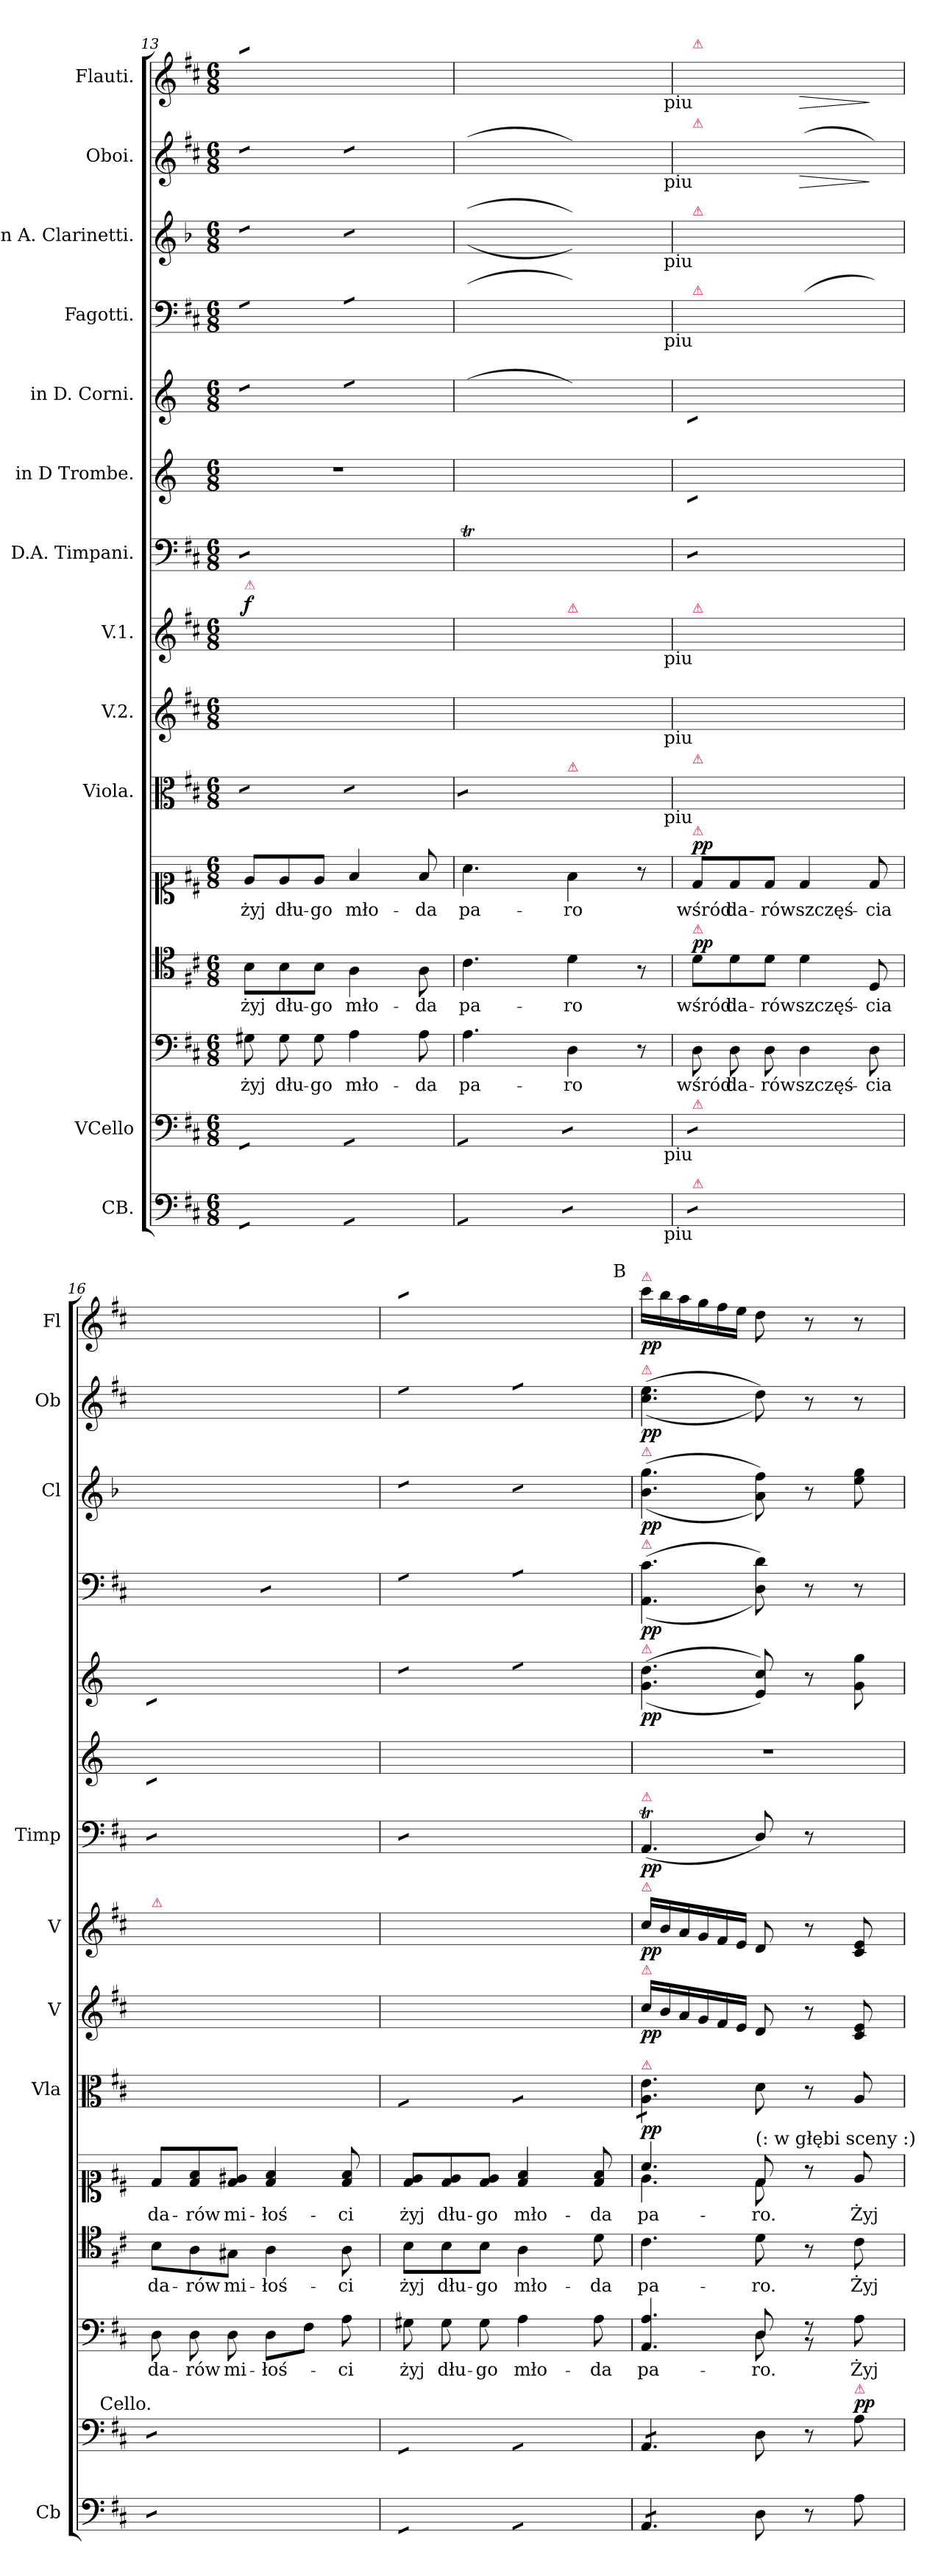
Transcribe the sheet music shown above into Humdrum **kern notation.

**kern	**kern	**dynam	**kern	**text	**kern	**text	**dynam	**kern	**text	**dynam	**kern	**dynam	**kern	**dynam	**kern	**dynam	**kern	**dynam	**kern	**kern	**dynam	**kern	**dynam	**kern	**dynam	**kern	**dynam	**kern	**dynam
*part15	*part14	*part14	*part13	*part13	*part12	*part12	*part12	*part11	*part11	*part11	*part10	*part10	*part9	*part9	*part8	*part8	*part7	*part7	*part6	*part5	*part5	*part4	*part4	*part3	*part3	*part2	*part2	*part1	*part1
*staff15	*staff14	*staff14	*staff13	*staff13	*staff12	*staff12	*staff12	*staff11	*staff11	*staff11	*staff10	*staff10	*staff9	*staff9	*staff8	*staff8	*staff7	*staff7	*staff6	*staff5	*staff5	*staff4	*staff4	*staff3	*staff3	*staff2	*staff2	*staff1	*staff1
*I"CB.	*I"VCello	*	*	*	*	*	*	*	*	*	*I"Viola.	*	*I"V.2.	*	*I"V.1.	*	*I"D.A. Timpani.	*	*I"in D Trombe.	*I"in D. Corni.	*	*I"Fagotti.	*	*I"in A. Clarinetti.	*	*I"Oboi.	*	*I"Flauti.	*
*I'Cb	*	*	*	*	*	*	*	*	*	*	*I'Vla	*	*I'V	*	*I'V	*	*I'Timp	*	*	*	*	*	*	*I'Cl	*	*I'Ob	*	*I'Fl	*
*clefF4	*clefF4	*	*clefF4	*	*clefC4	*	*	*clefC1	*	*	*clefC3	*	*clefG2	*	*clefG2	*	*clefF4	*	*clefG2	*clefG2	*	*clefF4	*	*clefG2	*	*clefG2	*	*clefG2	*
*	*	*	*	*	*	*	*	*	*	*	*	*	*	*	*	*	*	*	*ITrd-1c-2	*ITrd6c10	*	*	*	*ITrd2c3	*	*	*	*	*
*k[f#c#]	*k[f#c#]	*	*k[f#c#]	*	*k[f#c#]	*	*	*k[f#c#]	*	*	*k[f#c#]	*	*k[f#c#]	*	*k[f#c#]	*	*k[f#c#]	*	*k[f#c#]	*k[f#c#]	*	*k[f#c#]	*	*k[f#c#]	*	*k[f#c#]	*	*k[f#c#]	*
*M6/8	*M6/8	*	*M6/8	*	*M6/8	*	*	*M6/8	*	*	*M6/8	*	*M6/8	*	*M6/8	*	*M6/8	*	*M6/8	*M6/8	*	*M6/8	*	*M6/8	*	*M6/8	*	*M6/8	*
=13	=13	=13	=13	=13	=13	=13	=13	=13	=13	=13	=13	=13	=13	=13	=13	=13	=13	=13	=13	=13	=13	=13	=13	=13	=13	=13	=13	=13	=13
*	*	*	*	*	*	*	*	*	*	*	*	*	*	*	*	*	*	*	*	*^	*	*^	*	*	*	*	*	*	*
!	!	!	!	!	!	!	!	!	!	!	!	!	!	!	!LO:TX:a:color=crimson:t=⚠	!	!	!	!	!	!	!	!	!	!	!	!	!	!	!	!
!	!	!	!	!	!	!	!	!	!	!	!	!	!	!	!	!LO:DY:a	!	!	!	!	!	!	!	!	!	!	!	!	!	!	!
*tremolo	*	*	*	*	*	*	*	*	*	*	*	*	*	*	*	*	*	*	*	*	*	*	*	*	*	*	*	*	*	*	*
*	*tremolo	*	*	*	*	*	*	*	*	*	*	*	*	*	*	*	*	*	*	*	*	*	*	*	*	*	*	*	*	*	*
*	*	*	*	*	*	*	*	*	*	*	*tremolo	*	*	*	*	*	*	*	*	*	*	*	*	*	*	*	*	*	*	*	*
*	*	*	*	*	*	*	*	*	*	*	*	*	*	*	*	*	*tremolo	*	*	*	*	*	*	*	*	*	*	*	*	*	*
*	*	*	*	*	*	*	*	*	*	*	*	*	*	*	*	*	*	*	*	*tremolo	*	*	*	*	*	*	*	*	*	*	*
*	*	*	*	*	*	*	*	*	*	*	*	*	*	*	*	*	*	*	*	*	*	*	*tremolo	*	*	*	*	*	*	*	*
*	*	*	*	*	*	*	*	*	*	*	*	*	*	*	*	*	*	*	*	*	*	*	*	*	*	*tremolo	*	*	*	*	*
*	*	*	*	*	*	*	*	*	*	*	*	*	*	*	*	*	*	*	*	*	*	*	*	*	*	*	*	*tremolo	*	*	*
*	*	*	*	*	*	*	*	*	*	*	*	*	*	*	*	*	*	*	*	*	*	*	*	*	*	*	*	*	*	*tremolo	*
8GG#X/yyL	8GG#X/yyL	.	8G#X\	żyj	8B\L	żyj	.	8e/L	żyj	.	8dyy\ 8eyy\L	.	16B/LLyy	.	16b\LLyy	f	8D\yyL	.	2.r	8e/yyL	8d\yyL	.	8G#Xyy\ 8Byy\L	4.ryy	.	8byy\ 8ddyy\L	.	8ddyy\ 8eeyy\L	.	8bb\yyL	.
.	.	.	.	.	.	.	.	.	.	.	.	.	16e/yy	.	16ee\yy	.	.	.	.	.	.	.	.	.	.	.	.	.	.	.	.
8GG#X/yy	8GG#X/yy	.	8G#\	dłu-	8B\	dłu-	.	8e/	dłu-	.	8dyy\ 8eyy\	.	16d/yy	.	16dd\yy	.	8D\yy	.	.	8e/yy	8d\yy	.	8G#Xyy\ 8Byy\	.	.	8byy\ 8ddyy\	.	8ddyy\ 8eeyy\	.	8bb\yy	.
.	.	.	.	.	.	.	.	.	.	.	.	.	16e/yy	.	16ee\yy	.	.	.	.	.	.	.	.	.	.	.	.	.	.	.	.
8GG#X/yyJ	8GG#X/yyJ	.	8G#\	-go	8B\J	-go	.	8e/J	-go	.	8dyy\ 8eyy\J	.	16b/yy	.	16b\yy	.	8D\yy	.	.	8e/yyJ	8d\yyJ	.	8G#Xyy\ 8Byy\J	.	.	8byy\ 8ddyy\J	.	8ddyy\ 8eeyy\J	.	8bb\yyJ	.
*	*	*	*	*	*	*	*	*	*	*	*	*	*	*	*	*	*	*	*	*	*	*	*	*	*	*	*	*	*	*Xtremolo	*
.	.	.	.	.	.	.	.	.	.	.	.	.	16e/JJyy	.	16ee\JJyy	.	.	.	.	.	.	.	.	.	.	.	.	.	.	.	.
8AA/yyL	8AA/yyL	.	4A\	mło-	4A\	mło-	.	4f#/	mło-	.	8dyy\ 8f#yy\L	.	16a\LLyy	.	16a\LLyy	.	8D\yy	.	.	8f#/yyL	8d\yyL	.	8A/yyL	8A\yyL	.	8ayy\ 8ff#yy\L	.	8ddyy\ 8ff#yy\L	.	(>16aa\LLyy	.
.	.	.	.	.	.	.	.	.	.	.	.	.	16aa\yy	.	16aa\yy	.	.	.	.	.	.	.	.	.	.	.	.	.	.	16aaa\yy)	.
8AA/yy	8AA/yy	.	.	.	.	.	.	.	.	.	8dyy\ 8f#yy\	.	16gg\yy	.	16gg\yy	.	8D\yy	.	.	8f#/yy	8d\yy	.	8A/yy	8A\yy	.	8ayy\ 8ff#yy\	.	8ddyy\ 8ff#yy\	.	16ggg'>\yy	.
.	.	.	.	.	.	.	.	.	.	.	.	.	16ff#\yy	.	16ff#\yy	.	.	.	.	.	.	.	.	.	.	.	.	.	.	16fff#'>\yy	.
8AA/yyJ	8AA/yyJ	.	8A\	-da	8A\	-da	.	8f#/	-da	.	8dyy\ 8f#yy\J	.	16ee\yy	.	16ee\yy	.	8D\yyJ	.	.	8f#/yyJ	8d\yyJ	.	8A/yyJ	8A\yyJ	.	8ayy\ 8ff#yy\J	.	8ddyy\ 8ff#yy\J	.	16eee'>\yy	.
*	*	*	*	*	*	*	*	*	*	*	*	*	*	*	*	*	*	*	*	*	*	*	*	*	*	*	*	*Xtremolo	*	*	*
*	*	*	*	*	*	*	*	*	*	*	*	*	*	*	*	*	*	*	*	*	*	*	*	*	*	*Xtremolo	*	*	*	*	*
*	*	*	*	*	*	*	*	*	*	*	*	*	*	*	*	*	*	*	*	*	*	*	*Xtremolo	*	*	*	*	*	*	*	*
*	*	*	*	*	*	*	*	*	*	*	*	*	*	*	*	*	*	*	*	*Xtremolo	*	*	*	*	*	*	*	*	*	*	*
*	*	*	*	*	*	*	*	*	*	*	*	*	*	*	*	*	*Xtremolo	*	*	*	*	*	*	*	*	*	*	*	*	*	*
.	.	.	.	.	.	.	.	.	.	.	.	.	16dd\JJyy	.	16dd\JJyy	.	.	.	.	.	.	.	.	.	.	.	.	.	.	16ddd'>\JJyy	.
*	*	*	*	*	*	*	*	*	*	*	*	*	*	*	*	*	*	*	*	*v	*v	*	*	*	*	*	*	*	*	*	*
*	*	*	*	*	*	*	*	*	*	*	*	*	*	*	*	*	*	*	*	*	*	*v	*v	*	*	*	*	*	*	*
=14	=14	=14	=14	=14	=14	=14	=14	=14	=14	=14	=14	=14	=14	=14	=14	=14	=14	=14	=14	=14	=14	=14	=14	=14	=14	=14	=14	=14	=14
*	*	*	*	*	*	*	*	*	*	*	*	*	*	*	*	*	*	*	*^	*	*	*	*	*	*	*	*	*	*
8AA/yyL	8AA/yyL	.	4.A\	pa-	4.c#\	pa-	.	4.a\	pa-	.	8c#yy\ 8eyy\L	.	16cc#/LLyy	.	16cc#/LLyy	.	4.AAT/yy	.	4ryy	4.ryy	(>4.Ayy\ 4.eyy\	.	(>4.AAyy\ 4.c#yy\	.	(>(<4.gyy\ 4.eeyy\	.	(>4.cc#yy\ 4.eeyy\	.	(>16ccc#\LLyy	.
.	.	.	.	.	.	.	.	.	.	.	.	.	16b/yy	.	16b/yy	.	.	.	.	.	.	.	.	.	.	.	.	.	16bb\yy)	.
8AA/yy	8AA/yy	.	.	.	.	.	.	.	.	.	8c#yy\ 8eyy\	.	16a/yy	.	16a/yy	.	.	.	.	.	.	.	.	.	.	.	.	.	16aa'>\yy	.
.	.	.	.	.	.	.	.	.	.	.	.	.	16g/yy	.	16g/yy	.	.	.	.	.	.	.	.	.	.	.	.	.	16gg'>\yy	.
8AA/yyJ	8AA/yyJ	.	.	.	.	.	.	.	.	.	8c#yy\ 8eyy\J	.	16f#/yy	.	16f#/yy	.	.	.	8ryy	.	.	.	.	.	.	.	.	.	16ff#'>\yy	.
*	*	*	*	*	*	*	*	*	*	*	*Xtremolo	*	*	*	*	*	*	*	*	*	*	*	*	*	*	*	*	*	*	*
.	.	.	.	.	.	.	.	.	.	.	.	.	16e/JJyy	.	16e/JJyy	.	.	.	.	.	.	.	.	.	.	.	.	.	16ee'>\JJyy	.
!	!	!	!	!	!	!	!	!	!	!	!	!	!	!	!LO:TX:a:color=crimson:t=⚠	!	!	!	!	!	!	!	!	!	!	!	!	!	!	!
!	!	!	!	!	!	!	!	!	!	!	!LO:TX:a:color=crimson:t=⚠	!	!	!	!	!	!	!	!	!	!	!	!	!	!	!	!	!	!	!
8D\yyL	8D\yyL	.	4D\	-ro	4d\	-ro	.	4f#\	-ro	.	8d\Lyy	.	8d/yy	.	16d/LLyy	.	8D\Lyy	.	8d/Lyy	8d\Lyy	8F#yy\ 8dyy\)	.	8Dyy\ 8dyy\)	.	8f#yy\ 8ddyy\))	.	8dd\Lyy)	.	8dd'\yy	.
.	.	.	.	.	.	.	.	.	.	.	.	.	.	.	16dd\yy	.	.	.	.	.	.	.	.	.	.	.	.	.	.	.
8D\yy	8D\yy	.	.	.	.	.	.	.	.	.	8D/yy	.	16c#/LLyy	.	16cc#\yy	.	8D\yy	.	8d/yy	8d\yy	8ryy	.	8ryy	.	8ryy	.	16cc#\Lyy	.	8ryy	.
.	.	.	.	.	.	.	.	.	.	.	.	.	16d/yy	.	16dd\yy	.	.	.	.	.	.	.	.	.	.	.	16dd\yy	.	.	.
8D\yyJ	8D\yyJ	.	8r	.	8r	.	.	8r	.	.	8D/Jyy	.	16e/yy	.	16ee\yy	.	8D\Jyy	.	8d/Jyy	8d\Jyy	8ryy	.	8ryy	.	8ryy	.	16ee\yy	.	8ryy	.
.	.	.	.	.	.	.	.	.	.	.	.	.	16d/JJyy	.	16dd\JJyy	.	.	.	.	.	.	.	.	.	.	.	16dd\JJyy	.	.	.
=15	=15	=15	=15	=15	=15	=15	=15	=15	=15	=15	=15	=15	=15	=15	=15	=15	=15	=15	=15	=15	=15	=15	=15	=15	=15	=15	=15	=15	=15	=15
*	*	*	*	*	*	*	*	*	*	*	*	*	*	*	*	*	*	*	*	*	*	*	*	*	*^	*	*	*	*	*
!	!	!	!	!	!	!	!	!	!	!	!	!	!	!	!	!	!	!	!	!	!	!	!	!	!	!	!	!	!	!LO:TX:a:color=crimson:t=⚠	!
!	!	!	!	!	!	!	!	!	!	!	!	!	!	!	!	!	!	!	!	!	!	!	!	!	!	!	!	!	!	!LO:TX:b:rj:t=piu	!
!	!	!	!	!	!	!	!	!	!	!	!	!	!	!	!	!	!	!	!	!	!	!	!	!	!	!	!	!LO:TX:a:color=crimson:t=⚠	!	!	!
!	!	!	!	!	!	!	!	!	!	!	!	!	!	!	!	!	!	!	!	!	!	!	!	!	!	!	!	!LO:TX:b:rj:t=piu	!	!	!
!	!	!	!	!	!	!	!	!	!	!	!	!	!	!	!	!	!	!	!	!	!	!	!	!	!LO:TX:b:rj:t=piu	!	!	!	!	!	!
!	!	!	!	!	!	!	!	!	!	!	!	!	!	!	!	!	!	!	!	!	!	!	!	!	!LO:TX:a:color=crimson:t=⚠	!	!	!	!	!	!
!	!	!	!	!	!	!	!	!	!	!	!	!	!	!	!	!	!	!	!	!	!	!	!LO:TX:a:color=crimson:t=⚠	!	!	!	!	!	!	!	!
!	!	!	!	!	!	!	!	!	!	!	!	!	!	!	!	!	!	!	!	!	!	!	!LO:TX:b:rj:t=piu	!	!	!	!	!	!	!	!
!	!	!	!	!	!	!	!	!	!	!	!	!	!	!	!	!	!	!	!	!	!LO:TX:a:color=crimson:t=⚠	!	!	!	!	!	!	!	!	!	!
!	!	!	!	!	!	!	!	!	!	!	!	!	!	!	!	!	!	!	!	!	!LO:TX:b:rj:t=piu	!	!	!	!	!	!	!	!	!	!
!	!	!	!	!	!	!	!	!	!	!	!	!	!	!	!	!	!	!	!LO:TX:b:rj:t=piu	!	!	!	!	!	!	!	!	!	!	!	!
!	!	!	!	!	!	!	!	!	!	!	!	!	!	!	!	!	!	!	!LO:TX:a:color=crimson:t=⚠	!	!	!	!	!	!	!	!	!	!	!	!
!	!	!	!	!	!	!	!	!	!	!	!	!	!	!	!LO:TX:b:rj:t=piu	!	!	!	!	!	!	!	!	!	!	!	!	!	!	!	!
!	!	!	!	!	!	!	!	!	!	!	!	!	!	!	!LO:TX:a:color=crimson:t=⚠	!	!	!	!	!	!	!	!	!	!	!	!	!	!	!	!
!	!	!	!	!	!	!	!	!	!	!	!	!	!LO:TX:b:rj:t=piu	!	!	!	!	!	!	!	!	!	!	!	!	!	!	!	!	!	!
!	!	!	!	!	!	!	!	!	!	!	!LO:TX:a:color=crimson:t=⚠	!	!	!	!	!	!	!	!	!	!	!	!	!	!	!	!	!	!	!	!
!	!	!	!	!	!	!	!	!	!	!	!LO:TX:b:rj:t=piu	!	!	!	!	!	!	!	!	!	!	!	!	!	!	!	!	!	!	!	!
!	!	!	!	!	!	!	!	!LO:TX:a:color=crimson:t=⚠	!	!	!	!	!	!	!	!	!	!	!	!	!	!	!	!	!	!	!	!	!	!	!
!	!	!	!	!	!LO:TX:a:color=crimson:t=⚠	!	!	!	!	!	!	!	!	!	!	!	!	!	!	!	!	!	!	!	!	!	!	!	!	!	!
!	!LO:TX:a:color=crimson:t=⚠	!	!	!	!	!	!	!	!	!	!	!	!	!	!	!	!	!	!	!	!	!	!	!	!	!	!	!	!	!	!
!	!LO:TX:b:rj:t=piu	!	!	!	!	!	!	!	!	!	!	!	!	!	!	!	!	!	!	!	!	!	!	!	!	!	!	!	!	!	!
!LO:TX:a:color=crimson:t=⚠	!	!	!	!	!	!	!	!	!	!	!	!	!	!	!	!	!	!	!	!	!	!	!	!	!	!	!	!	!	!	!
!LO:TX:b:rj:t=piu	!	!	!	!	!	!	!	!	!	!	!	!	!	!	!	!	!	!	!	!	!	!	!	!	!	!	!	!	!	!	!
!	!	!	!	!	!	!	!LO:DY:b	!	!	!LO:DY:a	!	!	!	!	!	!	!	!	!	!	!	!	!	!	!	!	!	!	!	!	!
*	*	*	*	*	*	*	*	*	*	*	*	*	*	*	*	*	*tremolo	*	*	*	*	*	*	*	*	*	*	*	*	*	*
*	*	*	*	*	*	*	*	*	*	*	*	*	*	*	*	*	*	*	*tremolo	*	*	*	*	*	*	*	*	*	*	*	*
*	*	*	*	*	*	*	*	*	*	*	*	*	*	*	*	*	*	*	*	*	*tremolo	*	*	*	*	*	*	*	*	*	*
8D\yyL	8D\yyL	.	8D\	wśród	8d\L	wśród	pp	8d/L	wśród	pp	8B/Lyy	.	8g'</Lyy	.	16d/LLyy	.	8D\yyL	.	8d/yyL	8d\yyL	8Dyy/ 8dyy/L	.	8Dyy'>\ 8Gyy'>\L	.	8gyy'>\ 8byy'>\L	4.ryy	.	8byy'>\ 8ggyy'>\L	.	8gg'>\Lyy	.
.	.	.	.	.	.	.	.	.	.	.	.	.	.	.	16dd\yy	.	.	.	.	.	.	.	.	.	.	.	.	.	.	.	.
8D\yy	8D\yy	.	8D\	da-	8d\	da-	.	8d/	da-	.	8A/yy	.	8f#'</yy	.	16ddd\yy	.	8D\yy	.	8d/yy	8d\yy	8Dyy/ 8dyy/	.	8Dyy'>\ 8Ayy'>\	.	8f#yy'>\ 8ayy'>\	.	.	8ayy'>\ 8ff#yy'>\	.	8ff#'>\yy	.
.	.	.	.	.	.	.	.	.	.	.	.	.	.	.	16dd\yy	.	.	.	.	.	.	.	.	.	.	.	.	.	.	.	.
8D\yy	8D\yy	.	8D\	-rów	8d\J	-rów	.	8d/J	-rów	.	8G#X/Jyy	.	8e#X'</Jyy	.	16ddd\yy	.	8D\yy	.	8d/yyJ	8d\yyJ	8Dyy/ 8dyy/J	.	8Dyy'>\ 8Byy'>\J	.	8e#Xyy'>\ 8g#Xyy'>\J	.	.	8g#Xyy'>\ 8ee#Xyy'>\J	.	8ee#X'>\Jyy	.
*	*	*	*	*	*	*	*	*	*	*	*	*	*	*	*	*	*	*	*	*	*Xtremolo	*	*	*	*	*	*	*	*	*	*
*	*	*	*	*	*	*	*	*	*	*	*	*	*	*	*	*	*	*	*Xtremolo	*	*	*	*	*	*	*	*	*	*	*	*
.	.	.	.	.	.	.	.	.	.	.	.	.	.	.	16dd\JJyy	.	.	.	.	.	.	.	.	.	.	.	.	.	.	.	.
!	!	!	!	!	!	!	!	!	!	!	!	!	!	!	!	!	!	!	!	!	!	!	!	!	!	!	!	!	!LO:HP:b	!	!LO:HP:b
8D\yy	8D\yy	.	4D\	szczęś-	4d\	szczęś-	.	4d/	szczęś-	.	8A/yy	.	16f#/LLyy	.	16ddd\LLyy	.	8D\yy	.	4d^>/yy	4d\yy	4Dyy^</ 4dyy^</	.	(>4Dyy\ 4Ayy\	.	8a/yy	4f#\yy	.	(4ayy\ 4ff#yy\	>	(>4ff#\yy	>
.	.	.	.	.	.	.	.	.	.	.	.	.	16d/yy	.	16dd\yy	.	.	.	.	.	.	.	.	.	.	.	.	.	.	.	.
8D\yy	8D\yy	.	.	.	.	.	.	.	.	.	16c#\LLyy	.	16c#/yy	.	16cc#\yy	.	8D\yy	.	.	.	.	.	.	.	16cc#/LLyy	.	.	.	.	.	.
.	.	.	.	.	.	.	.	.	.	.	16d\yy	.	16d/yy	.	16dd\yy	.	.	.	.	.	.	.	.	.	16dd/yy	.	.	.	.	.	.
8D\yyJ	8D\yyJ	.	8D\	-cia	8D/	-cia	.	8d/	-cia	.	16A\yy	.	16A/yy	.	16a\yy	.	8D\yyJ	.	8d/yy	8d\yy	8Dyy/ 8dyy/	.	8Dyy\ 8dyy\)	.	16a/yy	8ryy	.	8dd\yy)	]	8dd\yy)	]
.	.	.	.	.	.	.	.	.	.	.	16d\JJyy	.	16d/JJyy	.	16dd\JJyy	.	.	.	.	.	.	.	.	.	16dd/JJyy	.	.	.	.	.	.
=16	=16	=16	=16	=16	=16	=16	=16	=16	=16	=16	=16	=16	=16	=16	=16	=16	=16	=16	=16	=16	=16	=16	=16	=16	=16	=16	=16	=16	=16	=16	=16
!	!	!	!	!	!	!	!	!	!	!	!	!	!	!	!LO:TX:a:color=crimson:t=⚠	!	!	!	!	!	!	!	!	!	!	!	!	!	!	!	!
!	!LO:TX:a:rj:t=Cello.	!	!	!	!	!	!	!	!	!	!	!	!	!	!	!	!	!	!	!	!	!	!	!	!	!	!	!	!	!	!
*	*	*	*	*	*	*	*	*	*	*	*	*	*	*	*	*	*	*	*tremolo	*	*	*	*	*	*	*	*	*	*	*	*
*	*	*	*	*	*	*	*	*	*	*	*	*	*	*	*	*	*	*	*	*	*tremolo	*	*	*	*	*	*	*	*	*	*
8D\yyL	8D\yyL	.	8D\	da-	8B\L	da-	.	8d/L	da-	.	8g\Lyy	.	8dyy/ 8byy/L	.	16d/LLyy	.	8D\yyL	.	8d/yyL	8d\yyL	8Dyy/ 8dyy/L	.	8Dyy\ 8Gyy\L	.	8byy\ 8ggyy\L	4.ryy	.	8gyy\ 8bbyy\L	.	8bb'>\Lyy	.
.	.	.	.	.	.	.	.	.	.	.	.	.	.	.	16dd\yy	.	.	.	.	.	.	.	.	.	.	.	.	.	.	.	.
8D\yy	8D\yy	.	8D\	-rów	8A\	-rów	.	8d/ 8f#/	-rów	.	8f#\yy	.	8dyy/ 8ayy/	.	16ddd\yy	.	8D\yy	.	8d/yy	8d\yy	8Dyy/ 8dyy/	.	8Dyy\ 8Ayy\	.	8ayy\ 8ff#yy\	.	.	8f#yy\ 8aayy\	.	8aa'>\yy	.
.	.	.	.	.	.	.	.	.	.	.	.	.	.	.	16dd\yy	.	.	.	.	.	.	.	.	.	.	.	.	.	.	.	.
8D\yy	8D\yy	.	8D\	mi-	8G#X\J	mi-	.	8d/ 8e#X/J	mi-	.	8e#X\Jyy	.	8g#X/Jyy	.	16ddd\yy	.	8D\yy	.	8d/yyJ	8d\yyJ	8Dyy/ 8dyy/	.	8Dyy\ 8Byy\J	.	8g#Xyy\ 8ee#Xyy\J	.	.	8e#Xyy\ 8gg#Xyy\J	.	8gg#X'>\Jyy	.
*	*	*	*	*	*	*	*	*	*	*	*	*	*	*	*	*	*	*	*Xtremolo	*	*	*	*	*	*	*	*	*	*	*	*
.	.	.	.	.	.	.	.	.	.	.	.	.	.	.	16dd\JJyy	.	.	.	.	.	.	.	.	.	.	.	.	.	.	.	.
*	*	*	*	*	*	*	*	*	*	*	*	*	*	*	*	*	*	*	*	*	*	*	*tremolo	*	*	*	*	*	*	*	*
8D\yy	8D\yy	.	8D\L	-łoś-	4A\	-łoś-	.	4d/ 4f#/	-łoś-	.	8f#\yy	.	16a/LLyy	.	16ddd\LLyy	.	8D\yy	.	4d/yy	4d\yy	8Dyy/ 8dyy/	.	8Dyy\ 8Ayy\L	.	8ff#/yy	4a\yy	.	4f#yy\ 4aayy\	.	4aa\yy	.
.	.	.	.	.	.	.	.	.	.	.	.	.	16d/yy	.	16dd\yy	.	.	.	.	.	.	.	.	.	.	.	.	.	.	.	.
8D\yy	8D\yy	.	8F#\J	.	.	.	.	.	.	.	16c#\LLyy	.	16c#/yy	.	16cc#\yy	.	8D\yy	.	.	.	8Dyy/ 8dyy/	.	8Dyy\ 8Ayy\	.	16cc#/LLyy	.	.	.	.	.	.
.	.	.	.	.	.	.	.	.	.	.	16d\yy	.	16d/yy	.	16dd\yy	.	.	.	.	.	.	.	.	.	16dd/yy	.	.	.	.	.	.
8D\yyJ	8D\yyJ	.	8A\	-ci	8A\	-ci	.	8d/ 8f#/	-ci	.	16e#\yy	.	16e/yy	.	16ee\yy	.	8D\yyJ	.	8ryy	8ryy	8Dyy/ 8dyy/J	.	8Dyy\ 8Ayy\J	.	16a/yy	8ryy	.	8ryy	.	8ryy	.
.	.	.	.	.	.	.	.	.	.	.	16d\JJyy	.	16d/JJyy	.	16dd\JJyy	.	.	.	.	.	.	.	.	.	16dd/JJyy	.	.	.	.	.	.
*	*	*	*	*	*	*	*	*	*	*	*	*	*	*	*	*	*	*	*v	*v	*	*	*	*	*v	*v	*	*	*	*	*
=17	=17	=17	=17	=17	=17	=17	=17	=17	=17	=17	=17	=17	=17	=17	=17	=17	=17	=17	=17	=17	=17	=17	=17	=17	=17	=17	=17	=17	=17
*	*	*	*	*	*	*	*	*	*	*	*	*	*	*	*	*	*	*	*	*^	*	*^	*	*	*	*^	*	*	*
*	*	*	*	*	*	*	*	*	*	*	*tremolo	*	*	*	*	*	*	*	*	*	*	*	*	*	*	*	*	*	*	*	*	*
*	*	*	*	*	*	*	*	*	*	*	*	*	*	*	*	*	*	*	*	*	*	*	*	*	*	*tremolo	*	*	*	*	*	*
*	*	*	*	*	*	*	*	*	*	*	*	*	*	*	*	*	*	*	*	*	*	*	*	*	*	*	*	*tremolo	*	*	*	*
*	*	*	*	*	*	*	*	*	*	*	*	*	*	*	*	*	*	*	*	*	*	*	*	*	*	*	*	*	*	*	*tremolo	*
8GG#X/yyL	8GG#X/yyL	.	8G#X\	żyj	8B\L	żyj	.	8d/ 8e/L	żyj	.	8G#X/yyL	.	16b\LLyy	.	16b\LLyy	.	8D\yyL	.	2.ryy	8e/yyL	8d\yyL	.	8G#Xyy\ 8Byy\L	4.ryy	.	8byy\ 8ddyy\L	.	8ee/yyL	8dd\yyL	.	8bb\yyL	.
.	.	.	.	.	.	.	.	.	.	.	.	.	16ee\yy	.	16ee\yy	.	.	.	.	.	.	.	.	.	.	.	.	.	.	.	.	.
8GG#X/yy	8GG#X/yy	.	8G#\	dłu-	8B\	dłu-	.	8d/ 8e/	dłu-	.	8G#X/yy	.	16dd\yy	.	16dd\yy	.	8D\yy	.	.	8e/yy	8d\yy	.	8G#Xyy\ 8Byy\	.	.	8byy\ 8ddyy\	.	8ee/yy	8dd\yy	.	8bb\yy	.
.	.	.	.	.	.	.	.	.	.	.	.	.	16ee\yy	.	16ee\yy	.	.	.	.	.	.	.	.	.	.	.	.	.	.	.	.	.
8GG#X/yyJ	8GG#X/yyJ	.	8G#\	-go	8B\J	-go	.	8d/ 8e/J	-go	.	8G#X/yyJ	.	16b\yy	.	16b\yy	.	8D\yy	.	.	8e/yyJ	8d\yyJ	.	8G#Xyy\ 8Byy\J	.	.	8byy\ 8ddyy\J	.	8ee/yyJ	8dd\yyJ	.	8bb\yyJ	.
*	*	*	*	*	*	*	*	*	*	*	*	*	*	*	*	*	*	*	*	*	*	*	*	*	*	*	*	*	*	*	*Xtremolo	*
.	.	.	.	.	.	.	.	.	.	.	.	.	16ee\JJyy	.	16ee\JJyy	.	.	.	.	.	.	.	.	.	.	.	.	.	.	.	.	.
8AA/yyL	8AA/yyL	.	4A\	mło-	4A\	mło-	.	4d/ 4f#/	mło-	.	8A/yyL	.	16a\LLyy	.	16a\LLyy	.	8D\yy	.	.	8f#/yyL	8d\yyL	.	8A/yyL	8A\yyL	.	8ayy\ 8ff#yy\L	.	8ff#/yyL	8dd\yyL	.	16aa\LLyy	.
.	.	.	.	.	.	.	.	.	.	.	.	.	16aa\yy	.	16aa\yy	.	.	.	.	.	.	.	.	.	.	.	.	.	.	.	16aaa\yy	.
8AA/yy	8AA/yy	.	.	.	.	.	.	.	.	.	8A/yy	.	16gg\yy	.	16gg\yy	.	8D\yy	.	.	8f#/yy	8d\yy	.	8A/yy	8A\yy	.	8ayy\ 8ff#yy\	.	8ff#/yy	8dd\yy	.	16ggg\yy	.
.	.	.	.	.	.	.	.	.	.	.	.	.	16ff#\yy	.	16ff#\yy	.	.	.	.	.	.	.	.	.	.	.	.	.	.	.	16fff#\yy	.
8AA/yyJ	8AA/yyJ	.	8A\	-da	8d\	-da	.	8d/ 8f#/	-da	.	8A/yyJ	.	16ee\yy	.	16ee\yy	.	8D\yyJ	.	.	8f#/yyJ	8d\yyJ	.	8A/yyJ	8A\yyJ	.	8ayy\ 8ff#yy\J	.	8ff#/yyJ	8dd\yyJ	.	16eee\yy	.
*	*	*	*	*	*	*	*	*	*	*	*	*	*	*	*	*	*	*	*	*	*	*	*	*	*	*	*	*Xtremolo	*	*	*	*
*	*	*	*	*	*	*	*	*	*	*	*	*	*	*	*	*	*	*	*	*	*	*	*	*	*	*Xtremolo	*	*	*	*	*	*
*	*	*	*	*	*	*	*	*	*	*	*	*	*	*	*	*	*	*	*	*	*	*	*Xtremolo	*	*	*	*	*	*	*	*	*
*	*	*	*	*	*	*	*	*	*	*	*	*	*	*	*	*	*	*	*	*Xtremolo	*	*	*	*	*	*	*	*	*	*	*	*
*	*	*	*	*	*	*	*	*	*	*	*	*	*	*	*	*	*Xtremolo	*	*	*	*	*	*	*	*	*	*	*	*	*	*	*
!	!	!	!	!	!	!	!	!	!	!	!	!	!	!	!	!	!	!	!	!	!	!	!	!	!	!	!	!	!	!	!LO:TX:a:t=B	!
.	.	.	.	.	.	.	.	.	.	.	.	.	16dd\JJyy	.	16dd\JJyy	.	.	.	.	.	.	.	.	.	.	.	.	.	.	.	16ddd\JJyy	.
*	*	*	*	*	*	*	*	*	*	*	*	*	*	*	*	*	*	*	*	*v	*v	*	*	*	*	*	*	*v	*v	*	*	*
*	*	*	*	*	*	*	*	*	*	*	*	*	*	*	*	*	*	*	*	*	*	*v	*v	*	*	*	*	*	*	*
=18	=18	=18	=18	=18	=18	=18	=18	=18	=18	=18	=18	=18	=18	=18	=18	=18	=18	=18	=18	=18	=18	=18	=18	=18	=18	=18	=18	=18	=18
*	*	*	*^	*	*	*	*	*^	*	*	*	*	*	*	*	*	*	*	*	*	*	*	*	*	*	*	*	*	*
!	!	!	!	!	!	!	!	!	!	!	!	!	!	!	!	!	!	!	!	!	!	!	!	!	!	!	!	!	!	!LO:TX:a:color=crimson:t=⚠	!
!	!	!	!	!	!	!	!	!	!	!	!	!	!	!	!	!	!	!	!	!	!	!	!	!	!	!	!	!LO:TX:a:color=crimson:t=⚠	!	!	!
!	!	!	!	!	!	!	!	!	!	!	!	!	!	!	!	!	!	!	!	!	!	!	!	!	!	!LO:TX:a:color=crimson:t=⚠	!	!	!	!	!
!	!	!	!	!	!	!	!	!	!	!	!	!	!	!	!	!	!	!	!	!	!	!	!	!LO:TX:a:color=crimson:t=⚠	!	!	!	!	!	!	!
!	!	!	!	!	!	!	!	!	!	!	!	!	!	!	!	!	!	!	!	!	!	!LO:TX:a:color=crimson:t=⚠	!	!	!	!	!	!	!	!	!
!	!	!	!	!	!	!	!	!	!	!	!	!	!	!	!	!	!	!	!LO:TX:a:color=crimson:t=⚠	!	!	!	!	!	!	!	!	!	!	!	!
!	!	!	!	!	!	!	!	!	!	!	!	!	!	!	!	!	!LO:TX:a:color=crimson:t=⚠	!	!	!	!	!	!	!	!	!	!	!	!	!	!
!	!	!	!	!	!	!	!	!	!	!	!	!	!	!	!LO:TX:a:color=crimson:t=⚠	!	!	!	!	!	!	!	!	!	!	!	!	!	!	!	!
!	!	!	!	!	!	!	!	!	!	!	!	!	!LO:TX:a:color=crimson:t=⚠	!	!	!	!	!	!	!	!	!	!	!	!	!	!	!	!	!	!
8AA/L	8AA/L	.	4.AA/ 4.A/	4.ryy	pa-	4.c#\	pa-	.	4.a/	4.e\	pa-	.	8A\ 8e\L	pp	16cc#/LL	pp	16cc#/LL	pp	(<4.AAT/	pp	2.r	(>(<4.A\ 4.e\	pp	(>(<4.AA\ 4.c#\	pp	(>(<4.g\ 4.ee\	pp	(>(<4.cc#\ 4.ee\	pp	16ccc#\LL	pp
.	.	.	.	.	.	.	.	.	.	.	.	.	.	.	16b/	.	16b/	.	.	.	.	.	.	.	.	.	.	.	.	16bb\	.
8AA/	8AA/	.	.	.	.	.	.	.	.	.	.	.	8A\ 8e\	.	16a/	.	16a/	.	.	.	.	.	.	.	.	.	.	.	.	16aa\	.
.	.	.	.	.	.	.	.	.	.	.	.	.	.	.	16g/	.	16g/	.	.	.	.	.	.	.	.	.	.	.	.	16gg\	.
8AA/J	8AA/J	.	.	.	.	.	.	.	.	.	.	.	8A\ 8e\J	.	16f#/	.	16f#/	.	.	.	.	.	.	.	.	.	.	.	.	16ff#\	.
*	*	*	*	*	*	*	*	*	*	*	*	*	*Xtremolo	*	*	*	*	*	*	*	*	*	*	*	*	*	*	*	*	*	*
*	*Xtremolo	*	*	*	*	*	*	*	*	*	*	*	*	*	*	*	*	*	*	*	*	*	*	*	*	*	*	*	*	*	*
*Xtremolo	*	*	*	*	*	*	*	*	*	*	*	*	*	*	*	*	*	*	*	*	*	*	*	*	*	*	*	*	*	*	*
.	.	.	.	.	.	.	.	.	.	.	.	.	.	.	16e/JJ	.	16e/JJ	.	.	.	.	.	.	.	.	.	.	.	.	16ee\JJ	.
!	!	!	!	!	!	!	!	!	!LO:TX:a:t=(&colon; w głębi sceny &colon;)	!	!	!	!	!	!	!	!	!	!	!	!	!	!	!	!	!	!	!	!	!	!
8D\	8D\	.	8D/	8D\	-ro.	8d\	-ro.	.	8d/	8d\	-ro.	.	8d\	.	8d/	.	8d/	.	8D/)	.	.	8F#/ 8d/))	.	8D\ 8d\))	.	8f#\ 8dd\))	.	8dd\))	.	8dd\	.
8r	8r	.	8r	8r	.	8r	.	.	8r	4ryy	.	.	8r	.	8r	.	8r	.	8r	.	.	8r	.	8r	.	8r	.	8r	.	8r	.
!	!LO:TX:a:color=crimson:t=⚠	!	!	!	!	!	!	!	!	!	!	!	!	!	!	!	!	!	!	!	!	!	!	!	!	!	!	!	!	!	!
!	!	!LO:DY:a	!	!	!	!	!	!	!	!	!	!	!	!	!	!	!	!	!	!	!	!	!	!	!	!	!	!	!	!	!
8A\	8A\	pp	8ryy	8A\	Żyj	8c#\	Żyj	.	8e/	.	Żyj	.	8A/	.	8c#/ 8e/	.	8c#/ 8e/	.	8ryy	.	.	8A\ 8a\	.	8r	.	8cc#\ 8ee\	.	8r	.	8r	.
*	*	*	*v	*v	*	*	*	*	*v	*v	*	*	*	*	*	*	*	*	*	*	*	*	*	*	*	*	*	*	*	*	*
=	=	=	=	=	=	=	=	=	=	=	=	=	=	=	=	=	=	=	=	=	=	=	=	=	=	=	=	=	=
*-	*-	*-	*-	*-	*-	*-	*-	*-	*-	*-	*-	*-	*-	*-	*-	*-	*-	*-	*-	*-	*-	*-	*-	*-	*-	*-	*-	*-	*-
